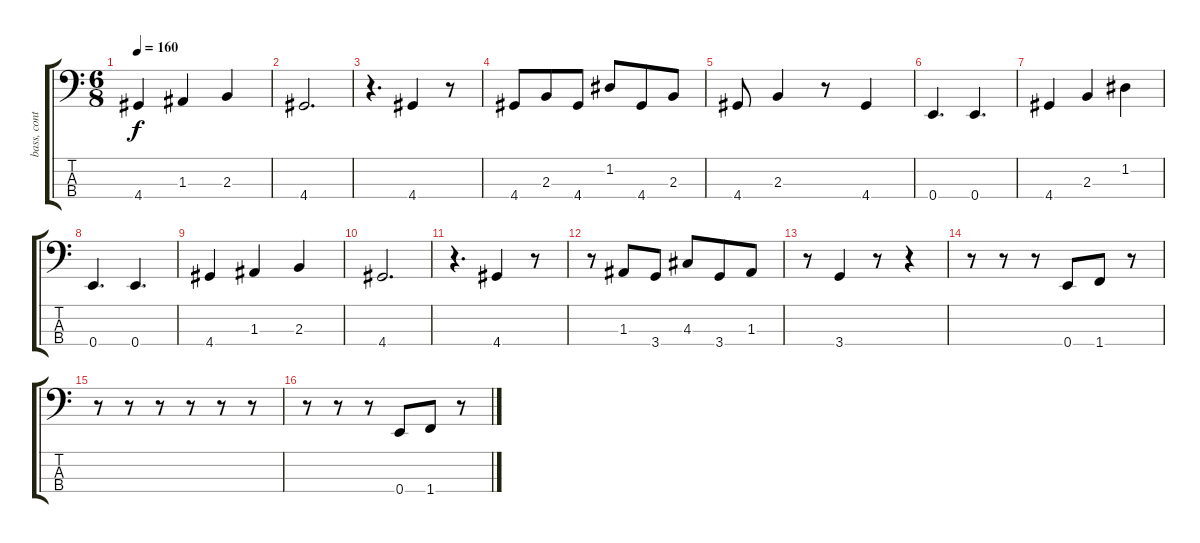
\track ("bass, contrabass" "bass, cont") {instrument electricbassfinger}
\staff {score tabs}
\tuning (G2 D2 A1 E1) {hide}
\ts (6 8)
\tempo 160
\clef f4
\ks c
4.4.4{dy f} 1.3.4 2.3.4 |
4.4.2{d} |
r.4{d} 4.4.4 r.8 |
4.4.8 2.3.8 4.4.8 1.2.8 4.4.8 2.3.8 |
4.4.8 2.3.4 r.8 4.4.4 |
0.4.4{d} 0.4.4{d} |
4.4.4 2.3.4 1.2.4 |
0.4.4{d} 0.4.4{d} |
4.4.4 1.3.4 2.3.4 |
4.4.2{d} |
r.4{d} 4.4.4 r.8 |
r.8 1.3.8 3.4.8 4.3.8 3.4.8 1.3.8 |
r.8 3.4.4 r.8 r.4 |
r.8 r.8 r.8 0.4.8 1.4.8 r.8 |
r.8 r.8 r.8 r.8 r.8 r.8 |
r.8 r.8 r.8 0.4.8 1.4.8 r.8
